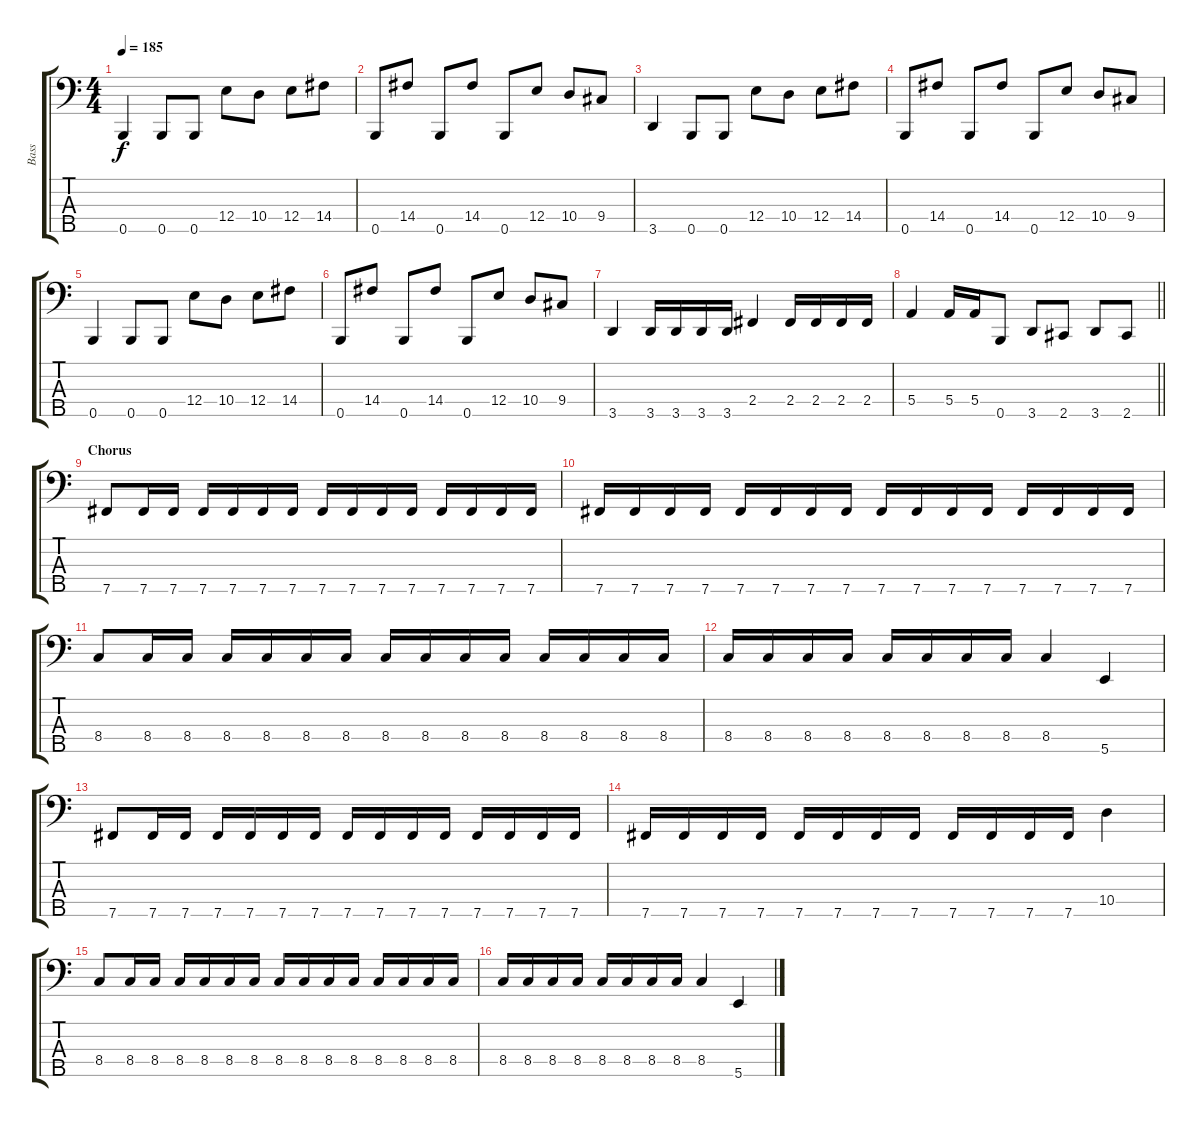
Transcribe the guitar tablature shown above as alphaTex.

\track ("Bass" "Bass") {instrument electricbassfinger}
\staff {score tabs}
\tuning (G2 D2 A1 E1 B0) {hide}
\ts (4 4)
\tempo 185
\clef f4
\ks c
0.5.4{dy f} 0.5.8 0.5.8 12.4.8 10.4.8 12.4.8 14.4.8 |
0.5.8 14.4.8 0.5.8 14.4.8 0.5.8 12.4.8 10.4.8 9.4.8 |
3.5.4 0.5.8 0.5.8 12.4.8 10.4.8 12.4.8 14.4.8 |
0.5.8 14.4.8 0.5.8 14.4.8 0.5.8 12.4.8 10.4.8 9.4.8 |
0.5.4 0.5.8 0.5.8 12.4.8 10.4.8 12.4.8 14.4.8 |
0.5.8 14.4.8 0.5.8 14.4.8 0.5.8 12.4.8 10.4.8 9.4.8 |
3.5.4 3.5.16 3.5.16 3.5.16 3.5.16 2.4.4 2.4.16 2.4.16 2.4.16 2.4.16 |
\barLineRight lightlight
5.4.4 5.4.16 5.4.16 0.5.8 3.5.8 2.5.8 3.5.8 2.5.8 |
\section ("" "Chorus")
7.5.8 7.5.16 7.5.16 7.5.16 7.5.16 7.5.16 7.5.16 7.5.16 7.5.16 7.5.16 7.5.16 7.5.16 7.5.16 7.5.16 7.5.16 |
7.5.16 7.5.16 7.5.16 7.5.16 7.5.16 7.5.16 7.5.16 7.5.16 7.5.16 7.5.16 7.5.16 7.5.16 7.5.16 7.5.16 7.5.16 7.5.16 |
8.4.8 8.4.16 8.4.16 8.4.16 8.4.16 8.4.16 8.4.16 8.4.16 8.4.16 8.4.16 8.4.16 8.4.16 8.4.16 8.4.16 8.4.16 |
8.4.16 8.4.16 8.4.16 8.4.16 8.4.16 8.4.16 8.4.16 8.4.16 8.4.4 5.5.4 |
7.5.8 7.5.16 7.5.16 7.5.16 7.5.16 7.5.16 7.5.16 7.5.16 7.5.16 7.5.16 7.5.16 7.5.16 7.5.16 7.5.16 7.5.16 |
7.5.16 7.5.16 7.5.16 7.5.16 7.5.16 7.5.16 7.5.16 7.5.16 7.5.16 7.5.16 7.5.16 7.5.16 10.4.4 |
8.4.8 8.4.16 8.4.16 8.4.16 8.4.16 8.4.16 8.4.16 8.4.16 8.4.16 8.4.16 8.4.16 8.4.16 8.4.16 8.4.16 8.4.16 |
8.4.16 8.4.16 8.4.16 8.4.16 8.4.16 8.4.16 8.4.16 8.4.16 8.4.4 5.5.4
